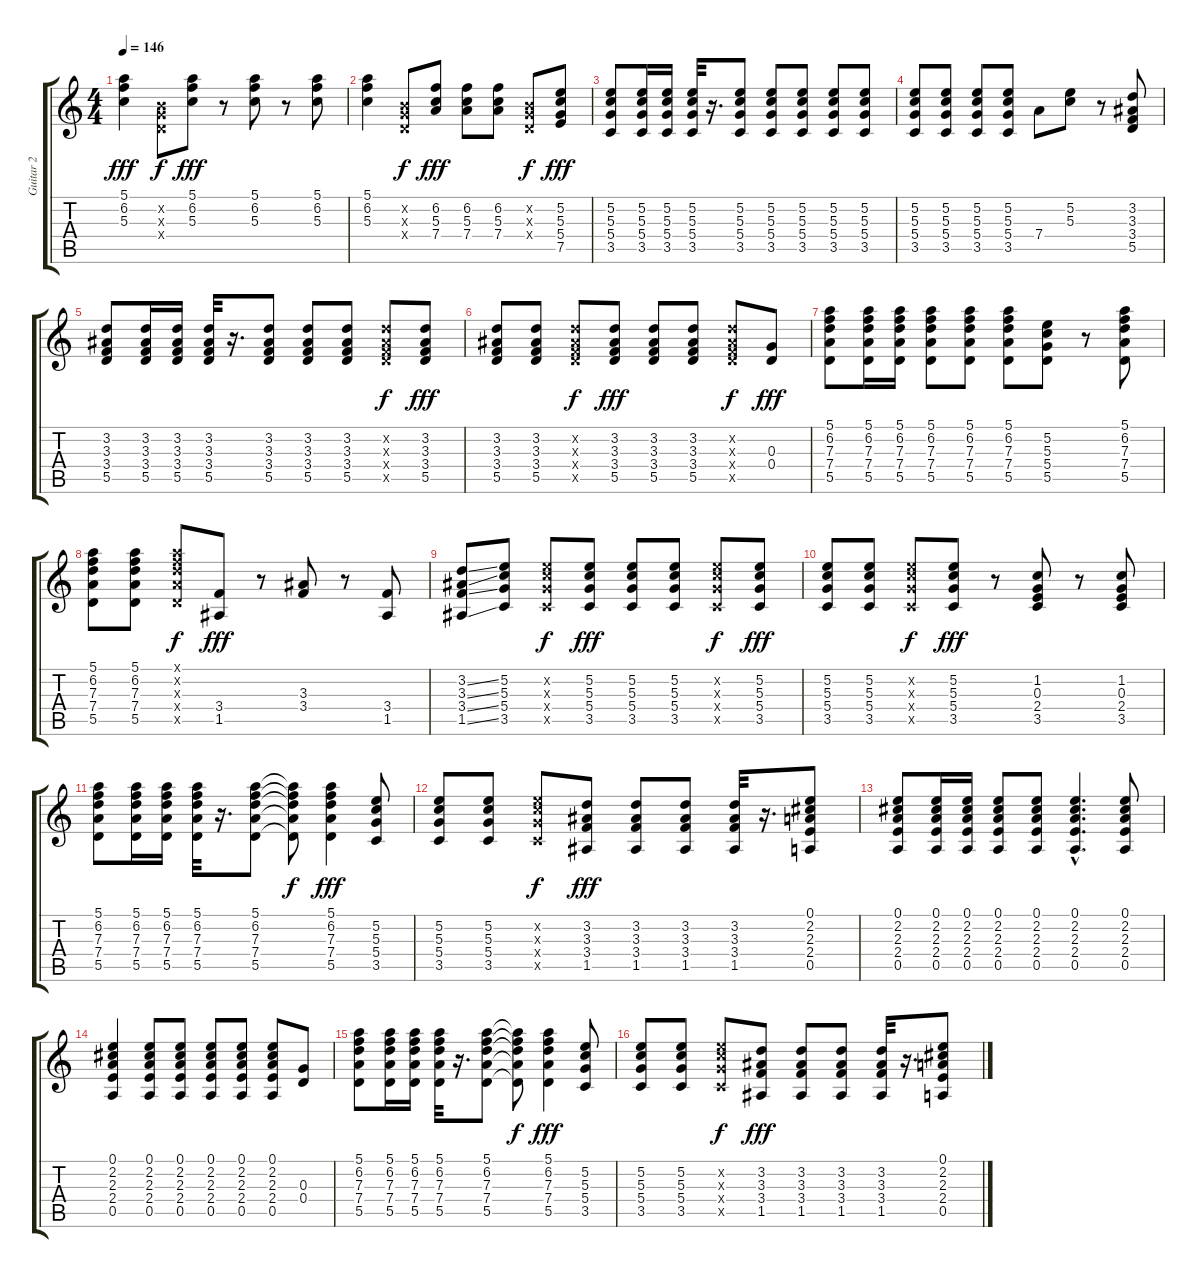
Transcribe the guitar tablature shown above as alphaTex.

\track ("Guitar 2" "Guitar 2") {instrument electricguitarjazz}
\staff {score tabs}
\tuning (E4 B3 G3 D3 A2 E2) {hide}
\ts (4 4)
\tempo 146
\clef g2
\ks c
(5.1 6.2 5.3).4{dy fff} (0.2{x} 0.3{x} 0.4{x}).8{dy f} (5.1 6.2 5.3).8{dy fff} r.8 (5.1 6.2 5.3).8 r.8 (5.1 6.2 5.3).8 |
(5.1 6.2 5.3).4 (0.2{x} 0.3{x} 0.4{x}).8{dy f} (6.2 5.3 7.4).8{dy fff} (6.2 5.3 7.4).8 (6.2 5.3 7.4).8 (0.2{x} 0.3{x} 0.4{x}).8{dy f} (5.2 5.3 5.4 7.5).8{dy fff} |
(5.2 5.3 5.4 3.5).8 (5.2 5.3 5.4 3.5).16 (5.2 5.3 5.4 3.5).16 (5.2 5.3 5.4 3.5).32 r.16{d} (5.2 5.3 5.4 3.5).8 (5.2 5.3 5.4 3.5).8 (5.2 5.3 5.4 3.5).8 (5.2 5.3 5.4 3.5).8 (5.2 5.3 5.4 3.5).8 |
(5.2 5.3 5.4 3.5).8 (5.2 5.3 5.4 3.5).8 (5.2 5.3 5.4 3.5).8 (5.2 5.3 5.4 3.5).8 7.4.8 (5.2 5.3).8 r.8 (3.2 3.3 3.4 5.5).8 |
(3.2 3.3 3.4 5.5).8 (3.2 3.3 3.4 5.5).16 (3.2 3.3 3.4 5.5).16 (3.2 3.3 3.4 5.5).32 r.16{d} (3.2 3.3 3.4 5.5).8 (3.2 3.3 3.4 5.5).8 (3.2 3.3 3.4 5.5).8 (3.2{x} 3.3{x} 3.4{x} 5.5{x}).8{dy f} (3.2 3.3 3.4 5.5).8{dy fff} |
(3.2 3.3 3.4 5.5).8 (3.2 3.3 3.4 5.5).8 (3.2{x} 3.3{x} 3.4{x} 5.5{x}).8{dy f} (3.2 3.3 3.4 5.5).8{dy fff} (3.2 3.3 3.4 5.5).8 (3.2 3.3 3.4 5.5).8 (3.2{x} 3.3{x} 3.4{x} 5.5{x}).8{dy f} (0.3 0.4).8{dy fff} |
(5.1 6.2 7.3 7.4 5.5).8 (5.1 6.2 7.3 7.4 5.5).16 (5.1 6.2 7.3 7.4 5.5).16 (5.1 6.2 7.3 7.4 5.5).8 (5.1 6.2 7.3 7.4 5.5).8 (5.1 6.2 7.3 7.4 5.5).8 (5.2 5.3 5.4 5.5).8 r.8 (5.1 6.2 7.3 7.4 5.5).8 |
(5.1 6.2 7.3 7.4 5.5).8 (5.1 6.2 7.3 7.4 5.5).8 (5.1{x} 6.2{x} 7.3{x} 7.4{x} 5.5{x}).8{dy f} (3.4 1.5).8{dy fff} r.8 (3.3 3.4).8 r.8 (3.4 1.5).8 |
(3.2{ss} 3.3{ss} 3.4{ss} 1.5{ss}).8 (5.2 5.3 5.4 3.5).8 (5.2{x} 5.3{x} 5.4{x} 3.5{x}).8{dy f} (5.2 5.3 5.4 3.5).8{dy fff} (5.2 5.3 5.4 3.5).8 (5.2 5.3 5.4 3.5).8 (5.2{x} 5.3{x} 5.4{x} 3.5{x}).8{dy f} (5.2 5.3 5.4 3.5).8{dy fff} |
(5.2 5.3 5.4 3.5).8 (5.2 5.3 5.4 3.5).8 (5.2{x} 5.3{x} 5.4{x} 3.5{x}).8{dy f} (5.2 5.3 5.4 3.5).8{dy fff} r.8 (1.2 0.3 2.4 3.5).8 r.8 (1.2 0.3 2.4 3.5).8 |
(5.1 6.2 7.3 7.4 5.5).8 (5.1 6.2 7.3 7.4 5.5).16 (5.1 6.2 7.3 7.4 5.5).16 (5.1 6.2 7.3 7.4 5.5).32 r.16{d} (5.1 6.2 7.3 7.4 5.5).8 (5.1{t} 6.2{t} 7.3{t} 7.4{t} 5.5{t}).8{dy f} (5.1 6.2 7.3 7.4 5.5).4{dy fff} (5.2 5.3 5.4 3.5).8 |
(5.2 5.3 5.4 3.5).8 (5.2 5.3 5.4 3.5).8 (5.2{x} 5.3{x} 5.4{x} 3.5{x}).8{dy f} (3.2 3.3 3.4 1.5).8{dy fff} (3.2 3.3 3.4 1.5).8 (3.2 3.3 3.4 1.5).8 (3.2 3.3 3.4 1.5).32 r.16{d} (0.1 2.2 2.3 2.4 0.5).8 |
(0.1 2.2 2.3 2.4 0.5).8 (0.1 2.2 2.3 2.4 0.5).16 (0.1 2.2 2.3 2.4 0.5).16 (0.1 2.2 2.3 2.4 0.5).8 (0.1 2.2 2.3 2.4 0.5).8 (0.1{hac} 2.2{hac} 2.3{hac} 2.4{hac} 0.5{hac}).4{d} (0.1 2.2 2.3 2.4 0.5).8 |
(0.1 2.2 2.3 2.4 0.5).4 (0.1 2.2 2.3 2.4 0.5).8 (0.1 2.2 2.3 2.4 0.5).8 (0.1 2.2 2.3 2.4 0.5).8 (0.1 2.2 2.3 2.4 0.5).8 (0.1 2.2 2.3 2.4 0.5).8 (0.3 0.4).8 |
(5.1 6.2 7.3 7.4 5.5).8 (5.1 6.2 7.3 7.4 5.5).16 (5.1 6.2 7.3 7.4 5.5).16 (5.1 6.2 7.3 7.4 5.5).32 r.16{d} (5.1 6.2 7.3 7.4 5.5).8 (5.1{t} 6.2{t} 7.3{t} 7.4{t} 5.5{t}).8{dy f} (5.1 6.2 7.3 7.4 5.5).4{dy fff} (5.2 5.3 5.4 3.5).8 |
(5.2 5.3 5.4 3.5).8 (5.2 5.3 5.4 3.5).8 (5.2{x} 5.3{x} 5.4{x} 3.5{x}).8{dy f} (3.2 3.3 3.4 1.5).8{dy fff} (3.2 3.3 3.4 1.5).8 (3.2 3.3 3.4 1.5).8 (3.2 3.3 3.4 1.5).32 r.16{d} (0.1 2.2 2.3 2.4 0.5).8
